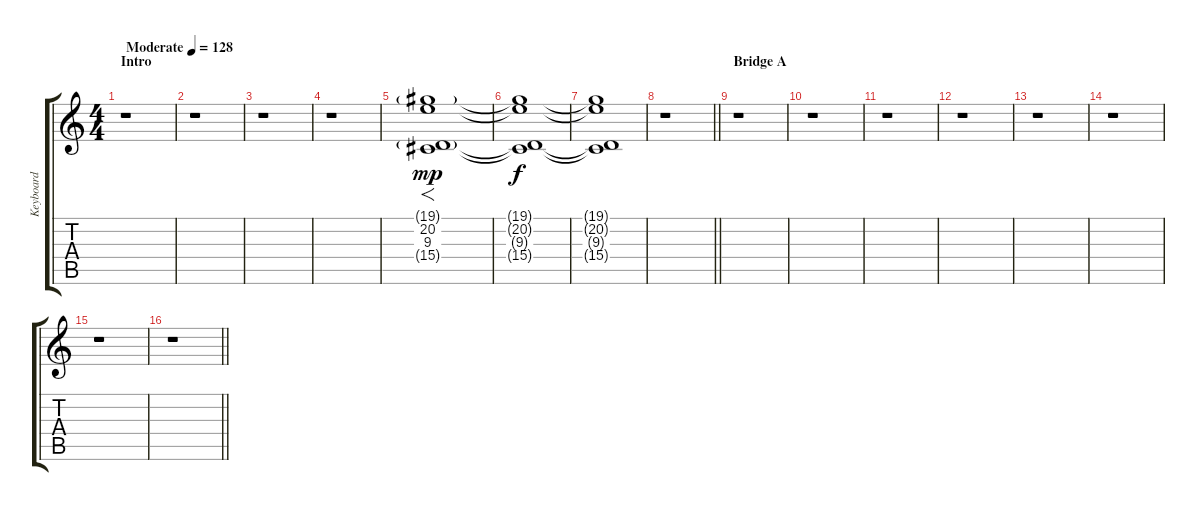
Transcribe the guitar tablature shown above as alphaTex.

\track ("Keyboard " "Keyboard ") {instrument choiraahs}
\staff {score tabs}
\tuning (Db4 Ab3 E3 B2 Gb2 Db2) {hide}
\ts (4 4)
\section ("" "Intro")
\tempo (128 "Moderate")
\clef g2
\ks c
r.1{dy mp instrument choiraahs} |
r.1 |
r.1 |
r.1 |
(19.1{g} 20.2 9.3 15.4{g}).1{f} |
(19.1{t} 20.2{t} 9.3{t} 15.4{t}).1{dy f} |
(19.1{t} 20.2{t} 9.3{t} 15.4{t}).1 |
\barLineRight lightlight
r.1 |
\section ("" "Bridge A")
r.1 |
r.1 |
r.1 |
r.1 |
r.1 |
r.1 |
r.1 |
\barLineRight lightlight
r.1
